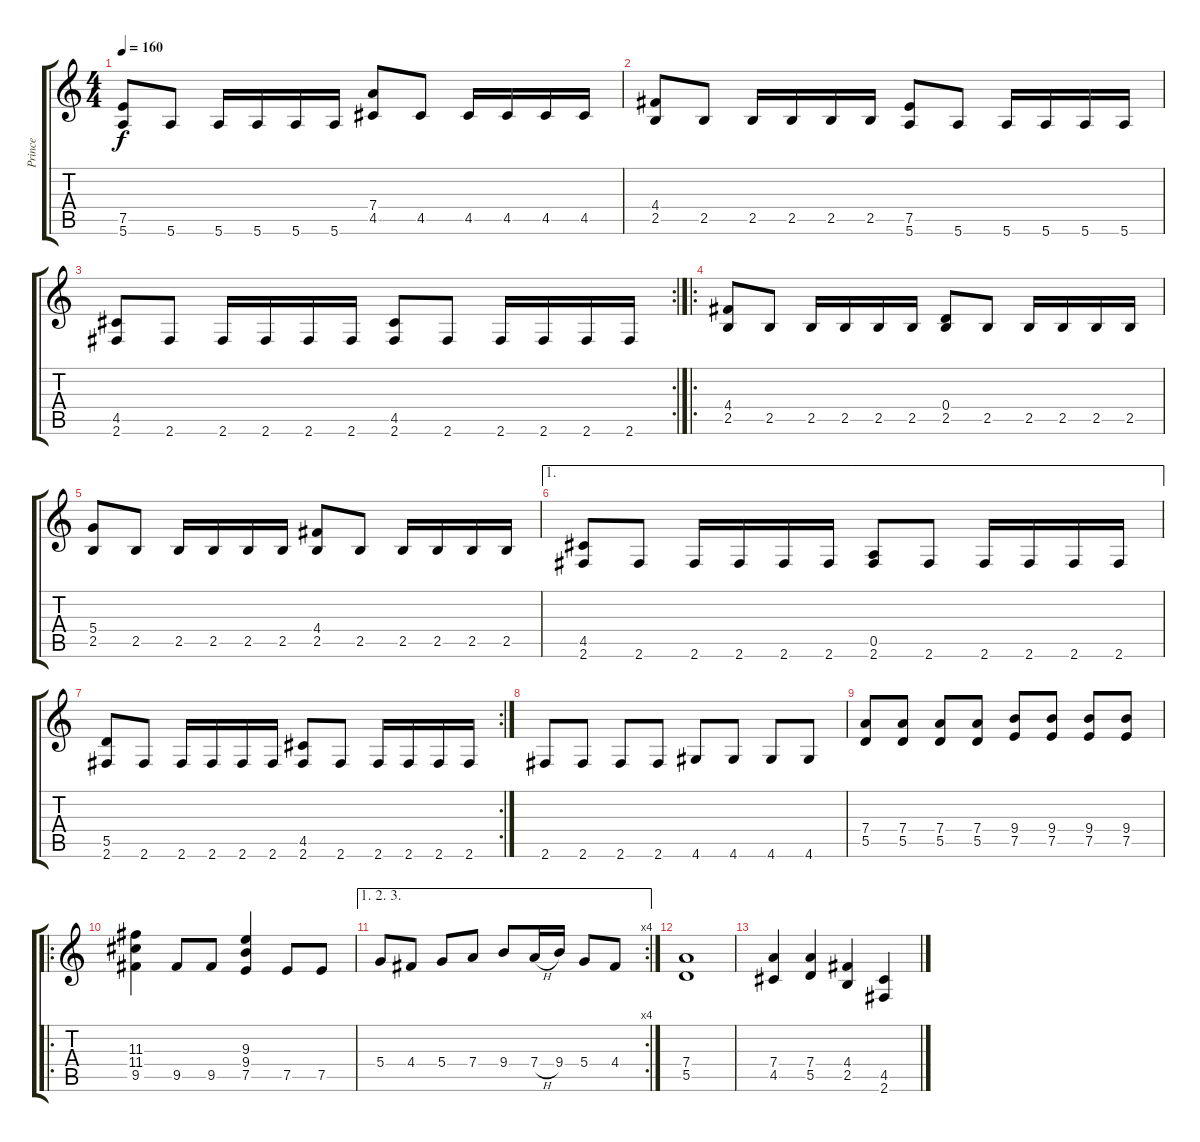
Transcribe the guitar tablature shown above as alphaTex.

\track ("Prince" "Prince") {instrument distortionguitar}
\staff {score tabs}
\tuning (E4 B3 G3 D3 A2 E2) {hide}
\ts (4 4)
\tempo 160
\clef g2
\ks c
(7.5 5.6).8{dy f} 5.6.8 5.6.16 5.6.16 5.6.16 5.6.16 (7.4 4.5).8 4.5.8 4.5.16 4.5.16 4.5.16 4.5.16 |
(4.4 2.5).8 2.5.8 2.5.16 2.5.16 2.5.16 2.5.16 (7.5 5.6).8 5.6.8 5.6.16 5.6.16 5.6.16 5.6.16 |
\rc 2
(4.5 2.6).8 2.6.8 2.6.16 2.6.16 2.6.16 2.6.16 (4.5 2.6).8 2.6.8 2.6.16 2.6.16 2.6.16 2.6.16 |
\ro
(4.4 2.5).8 2.5.8 2.5.16 2.5.16 2.5.16 2.5.16 (0.4 2.5).8 2.5.8 2.5.16 2.5.16 2.5.16 2.5.16 |
(5.4 2.5).8 2.5.8 2.5.16 2.5.16 2.5.16 2.5.16 (4.4 2.5).8 2.5.8 2.5.16 2.5.16 2.5.16 2.5.16 |
\ae 1
(4.5 2.6).8 2.6.8 2.6.16 2.6.16 2.6.16 2.6.16 (0.5 2.6).8 2.6.8 2.6.16 2.6.16 2.6.16 2.6.16 |
\rc 2
(5.5 2.6).8 2.6.8 2.6.16 2.6.16 2.6.16 2.6.16 (4.5 2.6).8 2.6.8 2.6.16 2.6.16 2.6.16 2.6.16 |
2.6.8 2.6.8 2.6.8 2.6.8 4.6.8 4.6.8 4.6.8 4.6.8 |
(7.4 5.5).8 (7.4 5.5).8 (7.4 5.5).8 (7.4 5.5).8 (9.4 7.5).8 (9.4 7.5).8 (9.4 7.5).8 (9.4 7.5).8 |
\ro
(11.3 11.4 9.5).4 9.5.8 9.5.8 (9.3 9.4 7.5).4 7.5.8 7.5.8 |
\ae (1 2 3)
\rc 4
5.4.8 4.4.8 5.4.8 7.4.8 9.4.8 7.4{h}.16 9.4.16 5.4.8 4.4.8 |
(7.4 5.5).1 |
(7.4 4.5).4 (7.4 5.5).4 (4.4 2.5).4 (4.5 2.6).4
